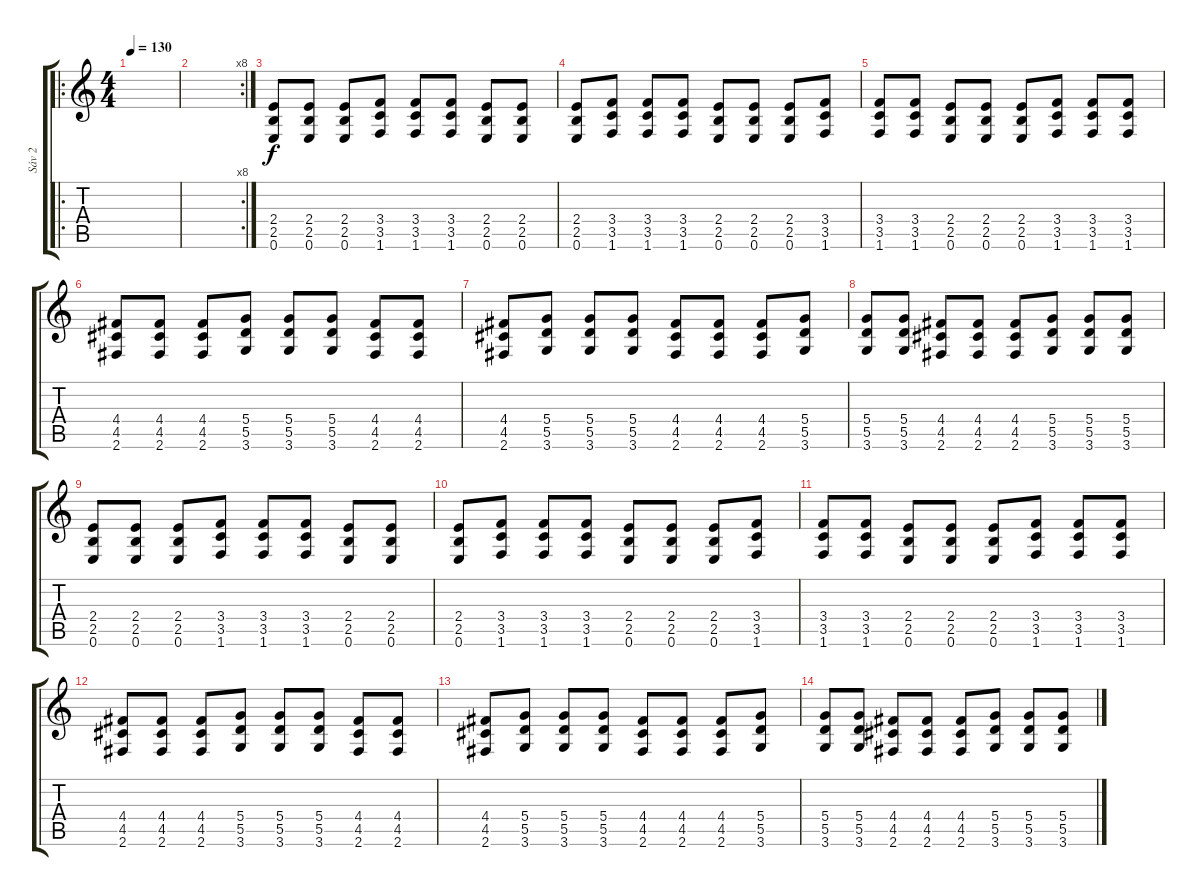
\track ("Sáv 2" "Sáv 2") {instrument distortionguitar}
\staff {score tabs}
\tuning (E4 B3 G3 D3 A2 E2) {hide}
\ro
\ts (4 4)
\tempo 130
\clef g2
\ks c
|
\rc 8
|
(2.4 2.5 0.6).8 (2.4 2.5 0.6).8 (2.4 2.5 0.6).8 (3.4 3.5 1.6).8 (3.4 3.5 1.6).8 (3.4 3.5 1.6).8 (2.4 2.5 0.6).8 (2.4 2.5 0.6).8 |
(2.4 2.5 0.6).8 (3.4 3.5 1.6).8 (3.4 3.5 1.6).8 (3.4 3.5 1.6).8 (2.4 2.5 0.6).8 (2.4 2.5 0.6).8 (2.4 2.5 0.6).8 (3.4 3.5 1.6).8 |
(3.4 3.5 1.6).8 (3.4 3.5 1.6).8 (2.4 2.5 0.6).8 (2.4 2.5 0.6).8 (2.4 2.5 0.6).8 (3.4 3.5 1.6).8 (3.4 3.5 1.6).8 (3.4 3.5 1.6).8 |
(4.4 4.5 2.6).8 (4.4 4.5 2.6).8 (4.4 4.5 2.6).8 (5.4 5.5 3.6).8 (5.4 5.5 3.6).8 (5.4 5.5 3.6).8 (4.4 4.5 2.6).8 (4.4 4.5 2.6).8 |
(4.4 4.5 2.6).8 (5.4 5.5 3.6).8 (5.4 5.5 3.6).8 (5.4 5.5 3.6).8 (4.4 4.5 2.6).8 (4.4 4.5 2.6).8 (4.4 4.5 2.6).8 (5.4 5.5 3.6).8 |
(5.4 5.5 3.6).8 (5.4 5.5 3.6).8 (4.4 4.5 2.6).8 (4.4 4.5 2.6).8 (4.4 4.5 2.6).8 (5.4 5.5 3.6).8 (5.4 5.5 3.6).8 (5.4 5.5 3.6).8 |
(2.4 2.5 0.6).8 (2.4 2.5 0.6).8 (2.4 2.5 0.6).8 (3.4 3.5 1.6).8 (3.4 3.5 1.6).8 (3.4 3.5 1.6).8 (2.4 2.5 0.6).8 (2.4 2.5 0.6).8 |
(2.4 2.5 0.6).8 (3.4 3.5 1.6).8 (3.4 3.5 1.6).8 (3.4 3.5 1.6).8 (2.4 2.5 0.6).8 (2.4 2.5 0.6).8 (2.4 2.5 0.6).8 (3.4 3.5 1.6).8 |
(3.4 3.5 1.6).8 (3.4 3.5 1.6).8 (2.4 2.5 0.6).8 (2.4 2.5 0.6).8 (2.4 2.5 0.6).8 (3.4 3.5 1.6).8 (3.4 3.5 1.6).8 (3.4 3.5 1.6).8 |
(4.4 4.5 2.6).8 (4.4 4.5 2.6).8 (4.4 4.5 2.6).8 (5.4 5.5 3.6).8 (5.4 5.5 3.6).8 (5.4 5.5 3.6).8 (4.4 4.5 2.6).8 (4.4 4.5 2.6).8 |
(4.4 4.5 2.6).8 (5.4 5.5 3.6).8 (5.4 5.5 3.6).8 (5.4 5.5 3.6).8 (4.4 4.5 2.6).8 (4.4 4.5 2.6).8 (4.4 4.5 2.6).8 (5.4 5.5 3.6).8 |
(5.4 5.5 3.6).8 (5.4 5.5 3.6).8 (4.4 4.5 2.6).8 (4.4 4.5 2.6).8 (4.4 4.5 2.6).8 (5.4 5.5 3.6).8 (5.4 5.5 3.6).8 (5.4 5.5 3.6).8
